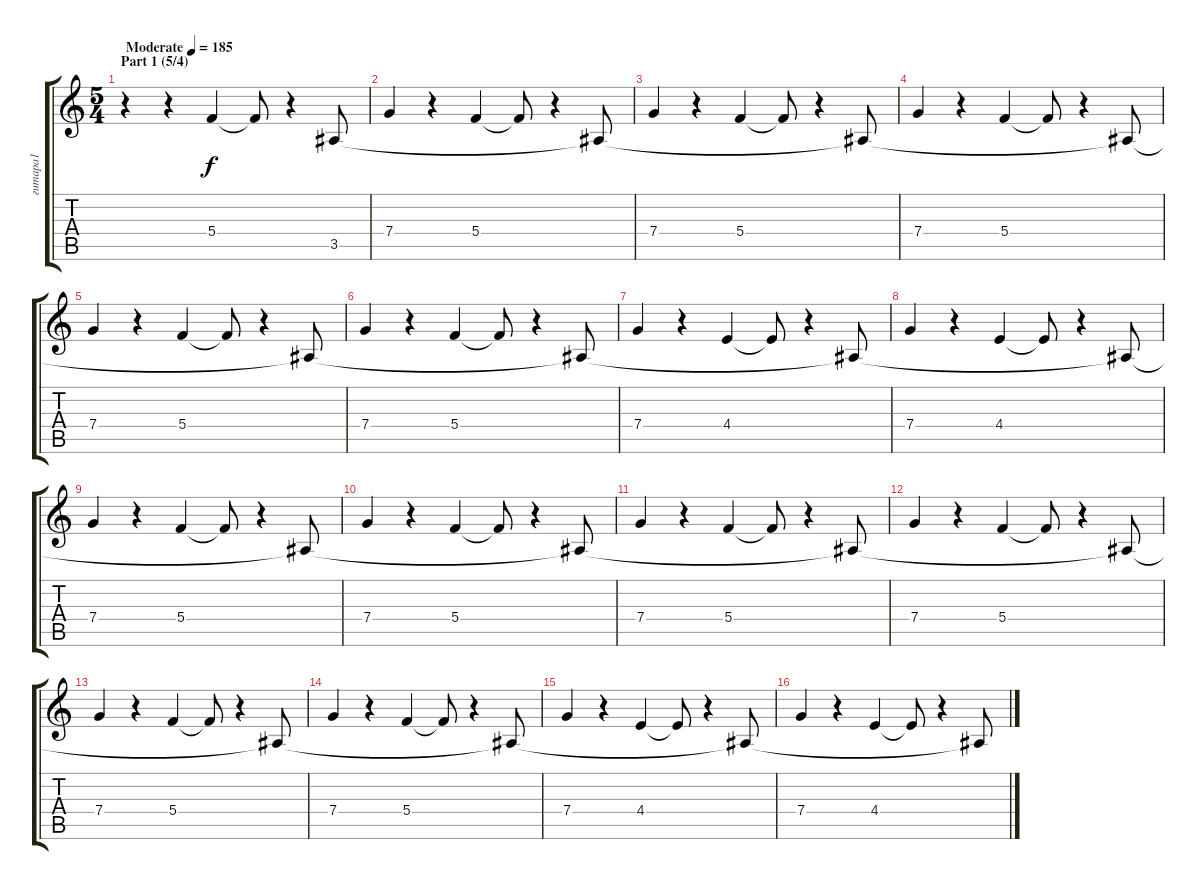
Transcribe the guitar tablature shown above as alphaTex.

\track ("гитара1" "гитара1") {instrument acousticguitarsteel}
\staff {score tabs}
\tuning (D4 A3 F3 C3 G2 C2) {hide}
\ts (5 4)
\section ("" "Part 1 (5/4)")
\tempo (185 "Moderate")
\clef g2
\ks c
r.4{dy f instrument acousticguitarsteel} r.4 5.4.4 5.4{t}.8 r.4 3.5.8 |
7.4.4 r.4 5.4.4 5.4{t}.8 r.4 3.5{t}.8 |
7.4.4 r.4 5.4.4 5.4{t}.8 r.4 3.5{t}.8 |
7.4.4 r.4 5.4.4 5.4{t}.8 r.4 3.5{t}.8 |
7.4.4 r.4 5.4.4 5.4{t}.8 r.4 3.5{t}.8 |
7.4.4 r.4 5.4.4 5.4{t}.8 r.4 3.5{t}.8 |
7.4.4 r.4 4.4.4 4.4{t}.8 r.4 3.5{t}.8 |
7.4.4 r.4 4.4.4 4.4{t}.8 r.4 3.5{t}.8 |
7.4.4 r.4 5.4.4 5.4{t}.8 r.4 3.5{t}.8 |
7.4.4 r.4 5.4.4 5.4{t}.8 r.4 3.5{t}.8 |
7.4.4 r.4 5.4.4 5.4{t}.8 r.4 3.5{t}.8 |
7.4.4 r.4 5.4.4 5.4{t}.8 r.4 3.5{t}.8 |
7.4.4 r.4 5.4.4 5.4{t}.8 r.4 3.5{t}.8 |
7.4.4 r.4 5.4.4 5.4{t}.8 r.4 3.5{t}.8 |
7.4.4 r.4 4.4.4 4.4{t}.8 r.4 3.5{t}.8 |
7.4.4 r.4 4.4.4 4.4{t}.8 r.4 3.5{t}.8
